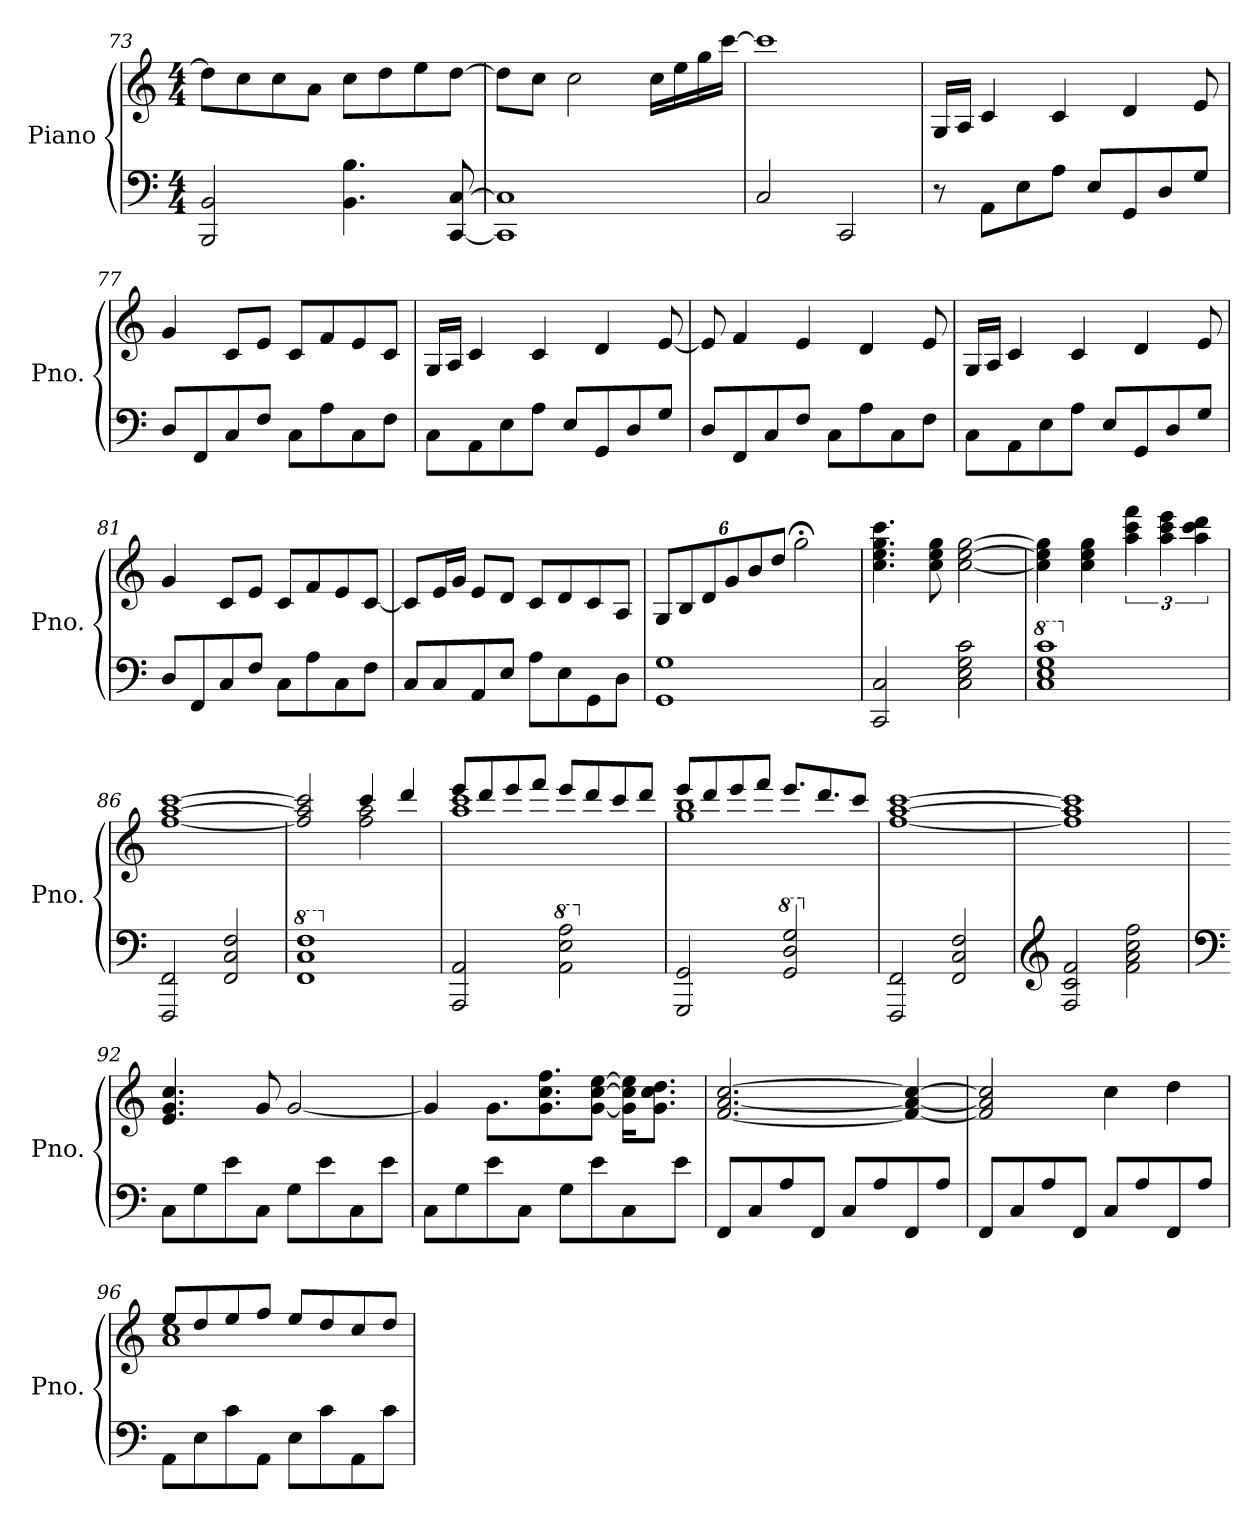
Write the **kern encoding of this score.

**kern	**kern
*part1	*part1
*staff2	*staff1
*I"Piano	*
*I'Pno.	*
*clefF4	*clefG2
*k[]	*k[]
*M4/4	*M4/4
=73	=73
2BBB/ 2BB/	8dd\L]
.	8cc\
.	8cc\
.	8a\J
4.BB\ 4.B\	8cc\L
.	8dd\
.	8ee\
[8CC/ [8C/	[8dd\J
=74	=74
1CC] 1C]	8dd\L]
.	8cc\J
.	2cc\
.	16cc\LL
.	16ee\
.	16gg\
.	[16ccc\JJ
=75	=75
2C/	1ccc]
2CC/	.
!!LO:LB:g=z
=76	=76
8r	16G/LL
.	16A/JJ
8AA\L	4c/
8E\	.
8A\J	4c/
8E/L	.
8GG/	4d/
8D/	.
8G/J	8e/
=77	=77
8D/L	4g/
8FF/	.
8C/	8c/L
8F/J	8e/J
8C\L	8c/L
8A\	8f/
8C\	8e/
8F\J	8c/J
=78	=78
8C\L	16G/LL
.	16A/JJ
8AA\	4c/
8E\	.
8A\J	4c/
8E/L	.
8GG/	4d/
8D/	.
8G/J	[8e/
=79	=79
8D/L	8e/]
8FF/	4f/
8C/	.
8F/J	4e/
8C\L	.
8A\	4d/
8C\	.
8F\J	8e/
!!LO:PB:g=z
=80	=80
8C\L	16G/LL
.	16A/JJ
8AA\	4c/
8E\	.
8A\J	4c/
8E/L	.
8GG/	4d/
8D/	.
8G/J	8e/
=81	=81
8D/L	4g/
8FF/	.
8C/	8c/L
8F/J	8e/J
8C\L	8c/L
8A\	8f/
8C\	8e/
8F\J	[8c/J
=82	=82
8C/L	8c/L]
8C/	16e/L
.	16g/JJ
8AA/	8e/L
8E/J	8d/J
8A\L	8c/L
8E\	8d/
8GG\	8c/
8D\J	8A/J
=83	=83
*	*Xbrackettup
1GG 1G	12G/L
.	12B/
.	12d/
.	12g/
.	12b/
.	12dd/J
.	2gg;<\
=84	=84
*	*MM150
2CC/ 2C/	4.cc\ 4.ee\ 4.gg\ 4.ccc\
.	8cc\ 8ee\ 8gg\
2C\ 2E\ 2G\ 2c\	[2cc\ [2ee\ [2gg\
!!LO:LB:g=z
=85	=85
*8va	*
1c 1e 1g 1cc	4cc\] 4ee\] 4gg\]
.	4cc\ 4ee\ 4gg\
*	*brackettup
.	6aa\ 6ccc\ 6fff\
.	6aa\ 6ccc\ 6eee\
.	6aa\ 6ccc\ 6ddd\
=86	=86
*X8va	*
2FFF/ 2FF/	[1ff [1aa [1ccc
2FF/ 2C/ 2F/	.
=87	=87
*8va	*
*	*^
1F 1c 1f	2ff/] 2aa/] 2ccc/]	2ryy
.	4ccc/	2ff\ 2aa\
.	4ddd/	.
=88	=88	=88
*X8va	*	*
2AAA/ 2AA/	8eee/L	1aa 1ccc
.	8ddd/	.
.	8eee/	.
.	8fff/J	.
*8va	*	*
2A\ 2e\ 2a\	8eee/L	.
.	8ddd/	.
.	8ccc/	.
.	8ddd/J	.
=89	=89	=89
*X8va	*	*
2GGG/ 2GG/	8eee/L	1gg 1bb
.	8ddd/	.
.	8eee/	.
.	8fff/J	.
*8va	*	*
2G/ 2d/ 2g/	8.eee/L	.
.	8.ddd/	.
.	8ccc/J	.
*	*v	*v
=90	=90
*X8va	*
2FFF/ 2FF/	[1ff [1aa [1ccc
2FF/ 2C/ 2F/	.
!!LO:LB:g=z
=91	=91
*clefG2	*
2F/ 2c/ 2f/	1ff] 1aa] 1ccc]
2f\ 2a\ 2cc\ 2ff\	.
=92	=92
*clefF4	*
8C\L	4.e/ 4.g/ 4.cc/
8G\	.
8e\	.
8C\J	8g/
8G\L	[2g/
8e\	.
8C\	.
8e\J	.
=93	=93
8C\L	4g/]
8G\	.
8e\	8.g\L
8C\J	.
.	8.g\ 8.cc\ 8.ff\
8G\L	.
8e\	[8g\ [8cc\ [8ee\J
8C\	16g\] 16cc\] 16ee\]KL
.	8.g\ 8.cc\ 8.dd\J
8e\J	.
=94	=94
8FF/L	[2.f/ [2.a/ [2.cc/
8C/	.
8A/	.
8FF/J	.
8C/L	.
8A/	.
8FF/	4f/_ 4a/_ 4cc/_
8A/J	.
=95	=95
8FF/L	2f/] 2a/] 2cc/]
8C/	.
8A/	.
8FF/J	.
8C/L	4cc\
8A/	.
8FF/	4dd\
8A/J	.
!!LO:LB:g=z
=96	=96
*	*^
8AA\L	8ee/L	1a 1cc
8E\	8dd/	.
8c\	8ee/	.
8AA\J	8ff/J	.
8E\L	8ee/L	.
8c\	8dd/	.
8AA\	8cc/	.
8c\J	8dd/J	.
*	*v	*v
=	=
*-	*-
